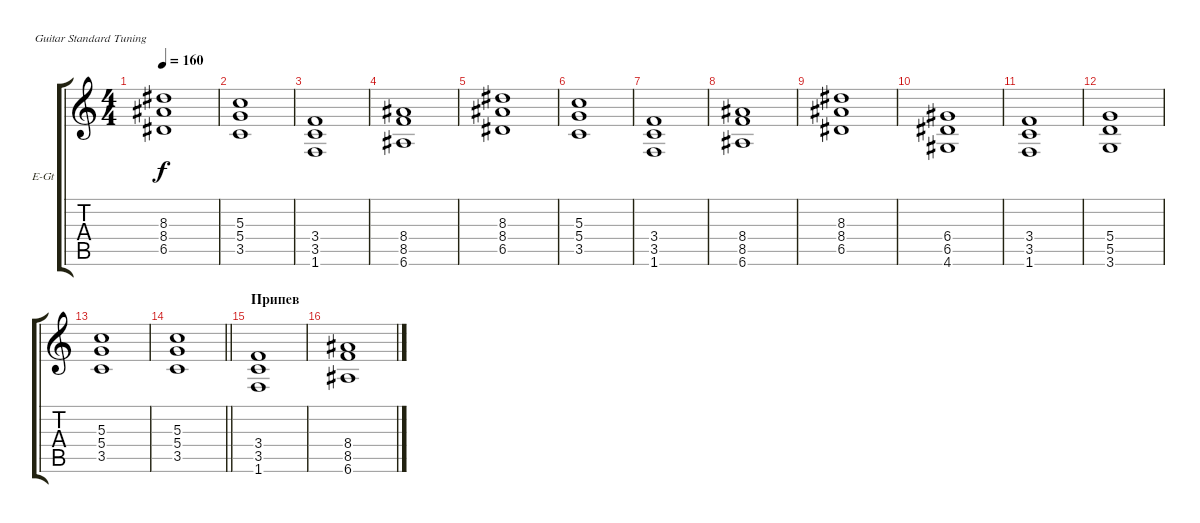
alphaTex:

\bracketExtendMode groupsimilarinstruments
\firstSystemTrackNameOrientation horizontal
\otherSystemsTrackNameOrientation horizontal
\track ("Гитара IV" "E-Gt") {instrument overdrivenguitar}
\staff {score tabs}
\tuning (E4 B3 G3 D3 A2 E2)
\ts (4 4)
\tempo 160
\clef g2
\ks c
(8.3 8.4 6.5).1{dy f} |
(5.3 5.4 3.5).1 |
(3.4 3.5 1.6).1 |
(8.4 8.5 6.6).1 |
(8.3 8.4 6.5).1 |
(5.3 5.4 3.5).1 |
(3.4 3.5 1.6).1 |
(8.4 8.5 6.6).1 |
(8.3 8.4 6.5).1 |
(6.4 6.5 4.6).1 |
(3.4 3.5 1.6).1 |
(5.4 5.5 3.6).1 |
(5.3 5.4 3.5).1 |
\barLineRight lightlight
(5.3 5.4 3.5).1 |
\section ("" "Припев")
(3.4 3.5 1.6).1 |
(8.4 8.5 6.6).1
